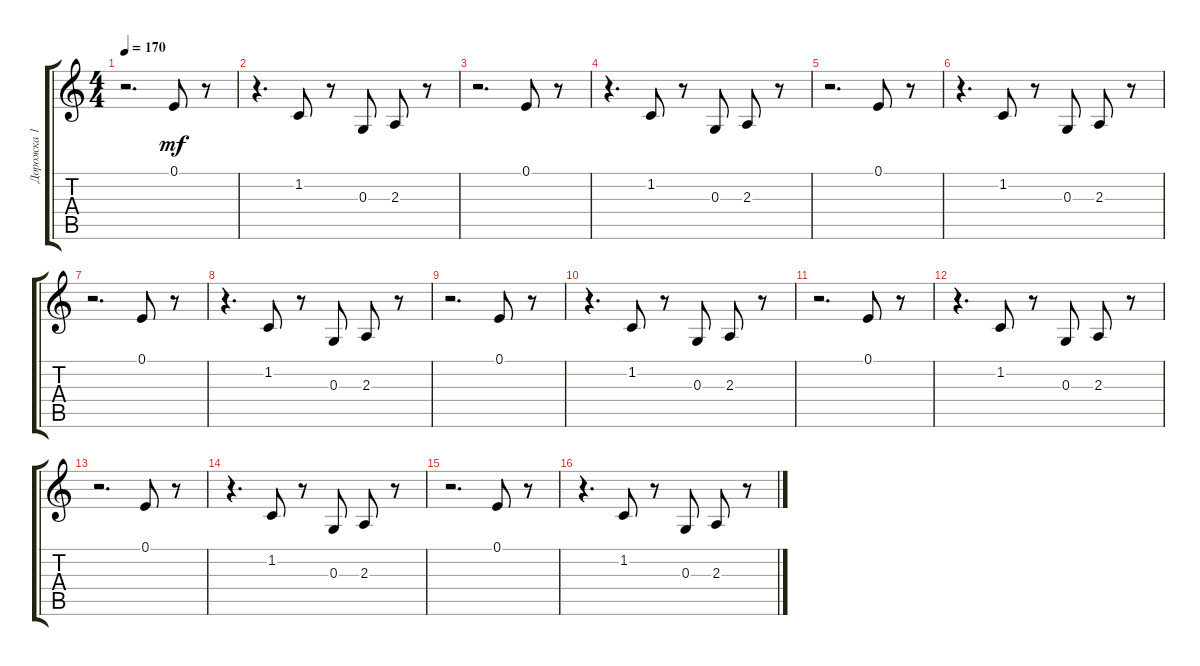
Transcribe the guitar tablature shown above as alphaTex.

\track ("Дорожка 1" "Дорожка 1") {instrument woodblock}
\staff {score tabs}
\tuning (E4 B3 G3 D3 A2 E2) {hide}
\ts (4 4)
\tempo 170
\clef g2
\ks c
r.2{d dy mf} 0.1.8 r.8 |
r.4{d} 1.2.8 r.8 0.3.8 2.3.8 r.8 |
r.2{d} 0.1.8 r.8 |
r.4{d} 1.2.8 r.8 0.3.8 2.3.8 r.8 |
r.2{d} 0.1.8 r.8 |
r.4{d} 1.2.8 r.8 0.3.8 2.3.8 r.8 |
r.2{d} 0.1.8 r.8 |
r.4{d} 1.2.8 r.8 0.3.8 2.3.8 r.8 |
r.2{d} 0.1.8 r.8 |
r.4{d} 1.2.8 r.8 0.3.8 2.3.8 r.8 |
r.2{d} 0.1.8 r.8 |
r.4{d} 1.2.8 r.8 0.3.8 2.3.8 r.8 |
r.2{d} 0.1.8 r.8 |
r.4{d} 1.2.8 r.8 0.3.8 2.3.8 r.8 |
r.2{d} 0.1.8 r.8 |
r.4{d} 1.2.8 r.8 0.3.8 2.3.8 r.8
